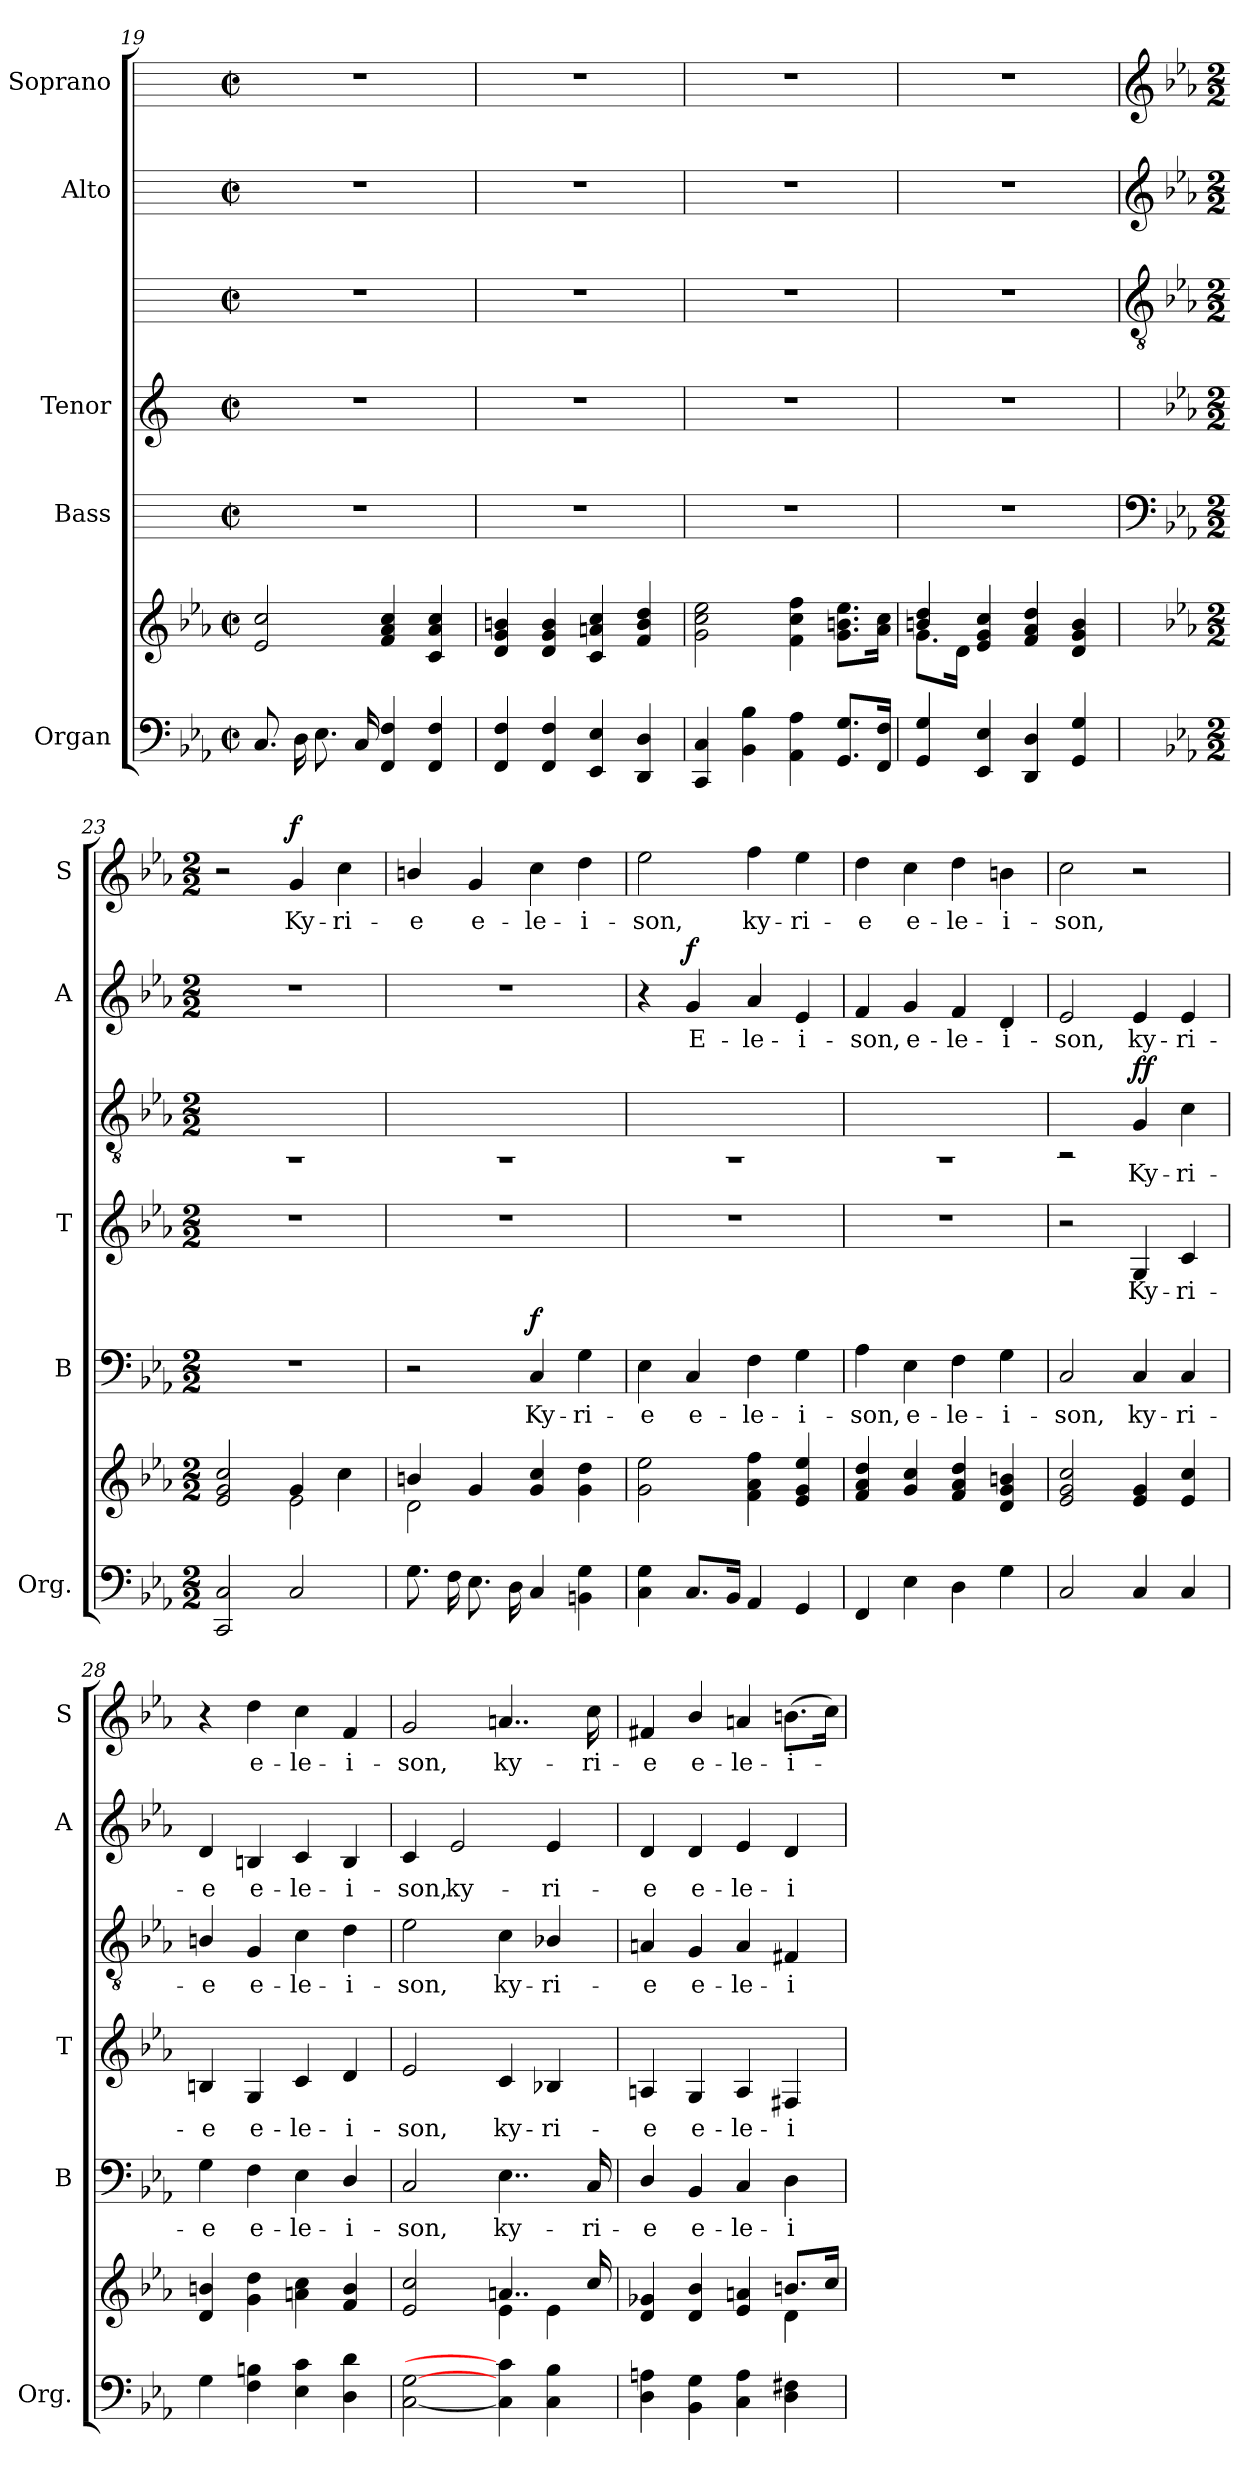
**kern	**kern	**kern	**text	**dynam	**kern	**text	**kern	**text	**dynam	**kern	**text	**dynam	**kern	**text	**dynam
*part5	*part5	*part4	*part4	*part4	*part3	*part3	*part3	*part3	*part3	*part2	*part2	*part2	*part1	*part1	*part1
*staff7	*staff6	*staff5	*staff5	*staff5	*staff4	*staff4	*staff3	*staff3	*staff3/4	*staff2	*staff2	*staff2	*staff1	*staff1	*staff1
*I"Organ	*	*I"Bass	*	*	*I"Tenor	*	*	*	*	*I"Alto	*	*	*I"Soprano	*	*
*I'Org.	*	*I'B	*	*	*I'T	*	*	*	*	*I'A	*	*	*I'S	*	*
*clefF4	*clefG2	*	*	*	*	*	*	*	*	*	*	*	*	*	*
*k[b-e-a-]	*k[b-e-a-]	*	*	*	*	*	*	*	*	*	*	*	*	*	*
*E-:	*E-:	*	*	*	*	*	*	*	*	*	*	*	*	*	*
*M2/2	*M2/2	*M2/2	*	*	*M2/2	*	*M2/2	*	*	*M2/2	*	*	*M2/2	*	*
*met(c|)	*met(c|)	*met(c|)	*	*	*met(c|)	*	*met(c|)	*	*	*met(c|)	*	*	*met(c|)	*	*
=19	=19	=19	=19	=19	=19	=19	=19	=19	=19	=19	=19	=19	=19	=19	=19
*	*^	*	*	*	*	*	*	*	*	*	*	*	*	*	*
8.CL	2e- 2cc	2ryy	1r	.	.	1r	.	1r	.	.	1r	.	.	1r	.	.
16DL	.	.	.	.	.	.	.	.	.	.	.	.	.	.	.	.
8.E-	.	.	.	.	.	.	.	.	.	.	.	.	.	.	.	.
16CJ	.	.	.	.	.	.	.	.	.	.	.	.	.	.	.	.
4FF 4F	4f 4a- 4cc	2ryy	.	.	.	.	.	.	.	.	.	.	.	.	.	.
4FF 4F	4c 4a- 4cc	.	.	.	.	.	.	.	.	.	.	.	.	.	.	.
=20	=20	=20	=20	=20	=20	=20	=20	=20	=20	=20	=20	=20	=20	=20	=20	=20
4FF 4F	4d 4g 4bn	2ryy	1r	.	.	1r	.	1r	.	.	1r	.	.	1r	.	.
4FF 4F	4d 4g 4b	.	.	.	.	.	.	.	.	.	.	.	.	.	.	.
4EE- 4E-	4c 4an 4cc	2ryy	.	.	.	.	.	.	.	.	.	.	.	.	.	.
4DD 4D	4f 4b 4dd	.	.	.	.	.	.	.	.	.	.	.	.	.	.	.
=21	=21	=21	=21	=21	=21	=21	=21	=21	=21	=21	=21	=21	=21	=21	=21	=21
4CC 4C	2g\ 2cc\ 2ee-\	2ryy	1r	.	.	1r	.	1r	.	.	1r	.	.	1r	.	.
4BB-\ 4B-\	.	.	.	.	.	.	.	.	.	.	.	.	.	.	.	.
4AA-\ 4A-\	4f\ 4cc\ 4ff\	2ryy	.	.	.	.	.	.	.	.	.	.	.	.	.	.
8.GG 8.GL	8.g\ 8.bn\ 8.ee-\L	.	.	.	.	.	.	.	.	.	.	.	.	.	.	.
16FF 16FJ	16a-\ 16cc\J	.	.	.	.	.	.	.	.	.	.	.	.	.	.	.
=22	=22	=22	=22	=22	=22	=22	=22	=22	=22	=22	=22	=22	=22	=22	=22	=22
4GG 4G	4bn/ 4dd/	8.g\L	1r	.	.	1r	.	1r	.	.	1r	.	.	1r	.	.
.	.	16d\J	.	.	.	.	.	.	.	.	.	.	.	.	.	.
4EE- 4E-	4e- 4g 4cc	4ryy	.	.	.	.	.	.	.	.	.	.	.	.	.	.
4DD 4D	4f 4a- 4dd	2ryy	.	.	.	.	.	.	.	.	.	.	.	.	.	.
4GG 4G	4d 4g 4b	.	.	.	.	.	.	.	.	.	.	.	.	.	.	.
!!LO:LB:g=z
=23	=23	=23	=23	=23	=23	=23	=23	=23	=23	=23	=23	=23	=23	=23	=23	=23
*	*	*	*clefF4	*	*	*	*	*clefGv2	*	*	*clefG2	*	*	*clefG2	*	*
*	*	*	*k[b-e-a-]	*	*	*k[b-e-a-]	*	*k[b-e-a-]	*	*	*k[b-e-a-]	*	*	*k[b-e-a-]	*	*
*	*	*	*E-:	*	*	*E-:	*	*E-:	*	*	*E-:	*	*	*E-:	*	*
*M2/2	*M2/2	*	*M2/2	*	*	*M2/2	*	*M2/2	*	*	*M2/2	*	*	*M2/2	*	*
2CC 2C	2e- 2g 2cc	2ryy	1r	.	.	1r	.	1rBB	.	.	1r	.	.	2r	.	.
!	!	!	!	!	!	!	!	!	!	!	!	!	!	!	!LO:LY:b	!LO:DY:b
2C	4g	2e-\	.	.	.	.	.	.	.	.	.	.	.	4g	Ky-	f
!	!	!	!	!	!	!	!	!	!	!	!	!	!	!	!LO:LY:b	!
.	4cc\	.	.	.	.	.	.	.	.	.	.	.	.	4cc	-ri-	.
=24	=24	=24	=24	=24	=24	=24	=24	=24	=24	=24	=24	=24	=24	=24	=24	=24
!	!	!	!	!	!	!	!	!	!	!	!	!	!	!	!LO:LY:b	!
8.G\L	4bn/	2d\	2r	.	.	1r	.	1rBB	.	.	1r	.	.	4bn/	-e	.
16F\L	.	.	.	.	.	.	.	.	.	.	.	.	.	.	.	.
!	!	!	!	!	!	!	!	!	!	!	!	!	!	!	!LO:LY:b	!
8.E-\	4g	.	.	.	.	.	.	.	.	.	.	.	.	4g	e-	.
16D\J	.	.	.	.	.	.	.	.	.	.	.	.	.	.	.	.
!	!	!	!	!LO:LY:b	!LO:DY:b	!	!	!	!	!	!	!	!	!	!LO:LY:b	!
4C	4g 4cc	2ryy	4C	Ky-	f	.	.	.	.	.	.	.	.	4cc	-le-	.
!	!	!	!	!LO:LY:b	!	!	!	!	!	!	!	!	!	!	!LO:LY:b	!
4BBn 4G	4g\ 4dd\	.	4G	-ri-	.	.	.	.	.	.	.	.	.	4dd	-i-	.
=25	=25	=25	=25	=25	=25	=25	=25	=25	=25	=25	=25	=25	=25	=25	=25	=25
!	!	!	!	!LO:LY:b	!	!	!	!	!	!	!	!	!	!	!LO:LY:b	!
4C\ 4G\	2g\ 2ee-\	2ryy	4E-	-e	.	1r	.	1rBB	.	.	4r	.	.	2ee-	-son,	.
!	!	!	!	!LO:LY:b	!	!	!	!	!	!	!	!LO:LY:b	!LO:DY:b	!	!	!
8.CL	.	.	4C	e-	.	.	.	.	.	.	4g	E-	f	.	.	.
16BB-J	.	.	.	.	.	.	.	.	.	.	.	.	.	.	.	.
!	!	!	!	!LO:LY:b	!	!	!	!	!	!	!	!LO:LY:b	!	!	!LO:LY:b	!
4AA-	4f\ 4a-\ 4ff\	2ryy	4F	-le-	.	.	.	.	.	.	4a-	-le-	.	4ff	ky-	.
!	!	!	!	!LO:LY:b	!	!	!	!	!	!	!	!LO:LY:b	!	!	!LO:LY:b	!
4GG	4e- 4g 4ee-	.	4G	-i-	.	.	.	.	.	.	4e-	-i-	.	4ee-	-ri-	.
=26	=26	=26	=26	=26	=26	=26	=26	=26	=26	=26	=26	=26	=26	=26	=26	=26
!	!	!	!	!LO:LY:b	!	!	!	!	!	!	!	!LO:LY:b	!	!	!LO:LY:b	!
4FF	4f 4a- 4dd	2ryy	4A-	-son,	.	1r	.	1rBB	.	.	4f	-son,	.	4dd	-e	.
!	!	!	!	!LO:LY:b	!	!	!	!	!	!	!	!LO:LY:b	!	!	!LO:LY:b	!
4E-\	4g 4cc	.	4E-	e-	.	.	.	.	.	.	4g	e-	.	4cc	e-	.
!	!	!	!	!LO:LY:b	!	!	!	!	!	!	!	!LO:LY:b	!	!	!LO:LY:b	!
4D\	4f 4a- 4dd	2ryy	4F	-le-	.	.	.	.	.	.	4f	-le-	.	4dd	-le-	.
!	!	!	!	!LO:LY:b	!	!	!	!	!	!	!	!LO:LY:b	!	!	!LO:LY:b	!
4G\	4d 4g 4bn	.	4G	-i-	.	.	.	.	.	.	4d	-i-	.	4bn	-i-	.
=27	=27	=27	=27	=27	=27	=27	=27	=27	=27	=27	=27	=27	=27	=27	=27	=27
!	!	!	!	!LO:LY:b	!	!	!	!	!	!	!	!LO:LY:b	!	!	!LO:LY:b	!
2C	2e- 2g 2cc	2ryy	2C	-son,	.	2r	.	2rBB	.	.	2e-	-son,	.	2cc	-son,	.
!	!	!	!	!LO:LY:b	!	!	!LO:LY:b	!	!LO:LY:b	!LO:DY:b=2	!	!LO:LY:b	!	!	!	!
!	!	!	!	!	!	!	!	!	!	!LO:DY:n=1:b	!	!	!	!	!	!
4C	4e- 4g	2ryy	4C	ky-	.	4G	Ky-	4G	Ky-	f f	4e-	ky-	.	2r	.	.
!	!	!	!	!LO:LY:b	!	!	!LO:LY:b	!	!LO:LY:b	!	!	!LO:LY:b	!	!	!	!
4C	4e- 4cc	.	4C	-ri-	.	4c	-ri-	4c	-ri-	.	4e-	-ri-	.	.	.	.
=28	=28	=28	=28	=28	=28	=28	=28	=28	=28	=28	=28	=28	=28	=28	=28	=28
!	!	!	!	!LO:LY:b	!	!	!LO:LY:b	!	!LO:LY:b	!	!	!LO:LY:b	!	!	!	!
4G\	4d 4bn	2ryy	4G	-e	.	4Bn/	-e	4Bn/	-e	.	4d	-e	.	4r	.	.
!	!	!	!	!LO:LY:b	!	!	!LO:LY:b	!	!LO:LY:b	!	!	!LO:LY:b	!	!	!LO:LY:b	!
4F\ 4Bn\	4g\ 4dd\	.	4F	e-	.	4G	e-	4G	e-	.	4Bn	e-	.	4dd	e-	.
!	!	!	!	!LO:LY:b	!	!	!LO:LY:b	!	!LO:LY:b	!	!	!LO:LY:b	!	!	!LO:LY:b	!
4E-\ 4c\	4an\ 4cc\	2ryy	4E-	-le-	.	4c	-le-	4c	-le-	.	4c	-le-	.	4cc	-le-	.
!	!	!	!	!LO:LY:b	!	!	!LO:LY:b	!	!LO:LY:b	!	!	!LO:LY:b	!	!	!LO:LY:b	!
4D\ 4d\	4f 4b	.	4D/	-i-	.	4d	-i-	4d	-i-	.	4B	-i-	.	4f	-i-	.
=29	=29	=29	=29	=29	=29	=29	=29	=29	=29	=29	=29	=29	=29	=29	=29	=29
!	!	!	!	!LO:LY:b	!	!	!LO:LY:b	!	!LO:LY:b	!	!	!LO:LY:b	!	!	!LO:LY:b	!
[2C [2G	2e- 2cc	2ryy	2C	-son,	.	2e-	-son,	2e-	-son,	.	4c	-son,	.	2g	-son,	.
!	!	!	!	!	!	!	!	!	!	!	!	!LO:LY:b	!	!	!	!
.	.	.	.	.	.	.	.	.	.	.	2e-	ky-	.	.	.	.
!	!	!	!	!LO:LY:b	!	!	!LO:LY:b	!	!LO:LY:b	!	!	!	!	!	!LO:LY:b	!
4C] 4c]	4..an	4e-\	4..E-	ky-	.	4c	ky-	4c	ky-	.	.	.	.	4..an	ky-	.
!	!	!	!	!	!	!	!LO:LY:b	!	!LO:LY:b	!	!	!LO:LY:b	!	!	!	!
4C\ 4B-\	.	4e-\	.	.	.	4B-X/	-ri-	4B-X/	-ri-	.	4e-	-ri-	.	.	.	.
!	!	!	!	!LO:LY:b	!	!	!	!	!	!	!	!	!	!	!LO:LY:b	!
.	16cc/	.	16C	-ri-	.	.	.	.	.	.	.	.	.	16cc	-ri-	.
=30	=30	=30	=30	=30	=30	=30	=30	=30	=30	=30	=30	=30	=30	=30	=30	=30
!	!	!	!	!LO:LY:b	!	!	!LO:LY:b	!	!LO:LY:b	!	!	!LO:LY:b	!	!	!LO:LY:b	!
4D\ 4An\	4d 4g-X	2ryy	4D/	-e	.	4An	-e	4An	-e	.	4d	-e	.	4f#X	-e	.
!	!	!	!	!LO:LY:b	!	!	!LO:LY:b	!	!LO:LY:b	!	!	!LO:LY:b	!	!	!LO:LY:b	!
4BB-\ 4G\	4d 4b-	.	4BB-	e-	.	4G	e-	4G	e-	.	4d	e-	.	4b-/	e-	.
!	!	!	!	!LO:LY:b	!	!	!LO:LY:b	!	!LO:LY:b	!	!	!LO:LY:b	!	!	!LO:LY:b	!
4C\ 4A\	4e- 4an	4ryy	4C	-le-	.	4A	-le-	4A	-le-	.	4e-	-le-	.	4an	-le-	.
!	!	!	!	!LO:LY:b	!	!	!LO:LY:b	!	!LO:LY:b	!	!	!LO:LY:b	!	!	!LO:LY:b	!
4D\ 4F#X\	8.bn/L	4d\	4D	-i-	.	4F#X	-i-	4F#X	-i-	.	4d	-i-	.	(>8.bnL	-i-	.
.	16cc/J	.	.	.	.	.	.	.	.	.	.	.	.	16ccJ)	.	.
*	*v	*v	*	*	*	*	*	*	*	*	*	*	*	*	*	*
=	=	=	=	=	=	=	=	=	=	=	=	=	=	=	=
*-	*-	*-	*-	*-	*-	*-	*-	*-	*-	*-	*-	*-	*-	*-	*-
